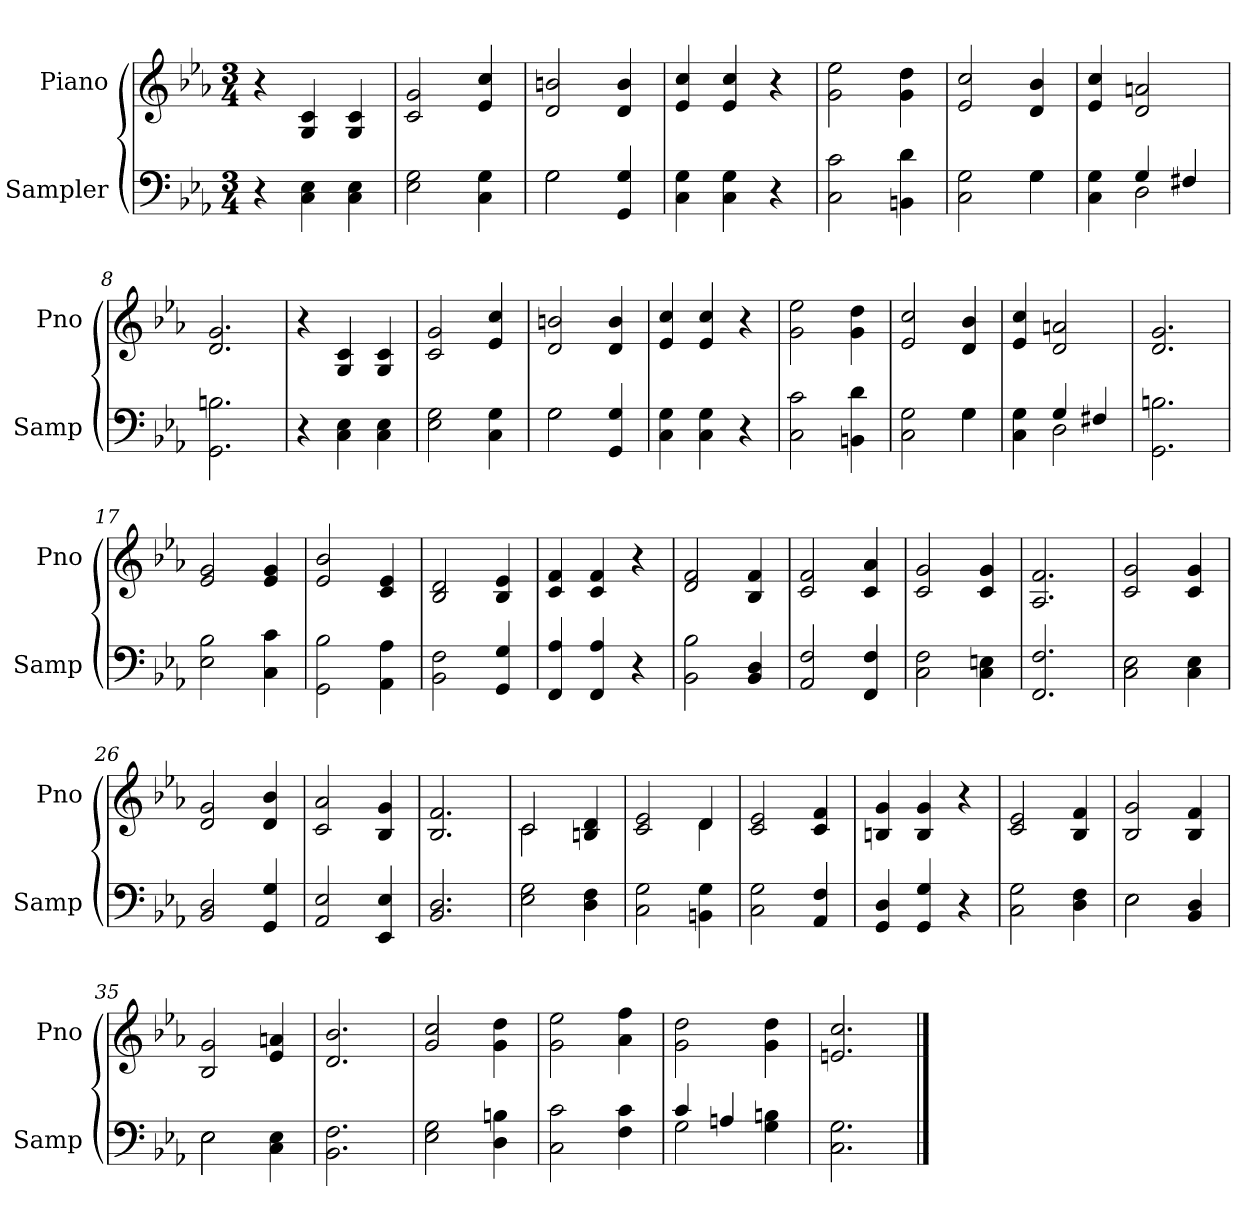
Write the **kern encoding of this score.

**kern	**kern
*part2	*part1
*staff2	*staff1
*I"Sampler	*I"Piano
*I'Samp	*I'Pno
*clefF4	*clefG2
*k[b-e-a-]	*k[b-e-a-]
*E-:	*E-:
*M3/4	*M3/4
=1	=1
4r	4r
4C 4E-	4G 4c
4C 4E-	4G 4c
=2	=2
2E- 2G	2c 2g
4C 4G	4e- 4cc
=3	=3
*^	*
2G\	2G	2d 2bn
4GG 4G	4ryy	4d 4b
*v	*v	*
=4	=4
4C 4G	4e- 4cc
4C 4G	4e- 4cc
4r	4r
=5	=5
2C 2c	2g 2ee-
4BBn 4d	4g 4dd
=6	=6
*^	*
2C 2G	2ryy	2e- 2cc
4G\	4G	4d 4b-
=7	=7	=7
4C 4G	4ryy	4e- 4cc
4G/	2D	2d 2an
4F#X/	.	.
*v	*v	*
=8	=8
2.GG 2.Bn	2.d 2.g
=9	=9
4r	4r
4C 4E-	4G 4c
4C 4E-	4G 4c
=10	=10
2E- 2G	2c 2g
4C 4G	4e- 4cc
=11	=11
*^	*
2G\	2G	2d 2bn
4GG 4G	4ryy	4d 4b
*v	*v	*
=12	=12
4C 4G	4e- 4cc
4C 4G	4e- 4cc
4r	4r
=13	=13
2C 2c	2g 2ee-
4BBn 4d	4g 4dd
=14	=14
*^	*
2C 2G	2ryy	2e- 2cc
4G\	4G	4d 4b-
=15	=15	=15
4C 4G	4ryy	4e- 4cc
4G/	2D	2d 2an
4F#X/	.	.
*v	*v	*
=16	=16
2.GG 2.Bn	2.d 2.g
=17	=17
2E- 2B-	2e- 2g
4C 4c	4e- 4g
=18	=18
2GG 2B-	2e- 2b-
4AA- 4A-	4c 4e-
=19	=19
2BB- 2F	2B- 2d
4GG 4G	4B- 4e-
=20	=20
4FF 4A-	4c 4f
4FF 4A-	4c 4f
4r	4r
=21	=21
2BB- 2B-	2d 2f
4BB- 4D	4B- 4f
=22	=22
2AA- 2F	2c 2f
4FF 4F	4c 4a-
=23	=23
2C 2F	2c 2g
4C 4En	4c 4g
=24	=24
2.FF 2.F	2.A- 2.f
=25	=25
2C 2E-	2c 2g
4C 4E-	4c 4g
=26	=26
2BB- 2D	2d 2g
4GG 4G	4d 4b-
=27	=27
2AA- 2E-	2c 2a-
4EE- 4E-	4B- 4g
=28	=28
2.BB- 2.D	2.B- 2.f
=29	=29
*	*^
2E- 2G	2c/	2c
4D 4F	4Bn 4d	4ryy
=30	=30	=30
2C 2G	2c 2e-	2ryy
4BBn 4G	4d/	4d
*	*v	*v
=31	=31
2C 2G	2c 2e-
4AA- 4F	4c 4f
=32	=32
4GG 4D	4Bn 4g
4GG 4G	4B 4g
4r	4r
=33	=33
2C 2G	2c 2e-
4D 4F	4B- 4f
=34	=34
*^	*
2E-\	2E-	2B- 2g
4BB- 4D	4ryy	4B- 4f
=35	=35	=35
2E-\	2E-	2B- 2g
4C 4E-	4ryy	4e- 4an
*v	*v	*
=36	=36
2.BB- 2.F	2.d 2.b-
=37	=37
2E- 2G	2g 2cc
4D 4Bn	4g 4dd
=38	=38
2C 2c	2g 2ee-
4F 4c	4a- 4ff
=39	=39
*^	*
4c/	2G	2g 2dd
4An/	.	.
4G 4Bn	4ryy	4g 4dd
*v	*v	*
=40	=40
2.C 2.G	2.en 2.cc
==	==
*-	*-
